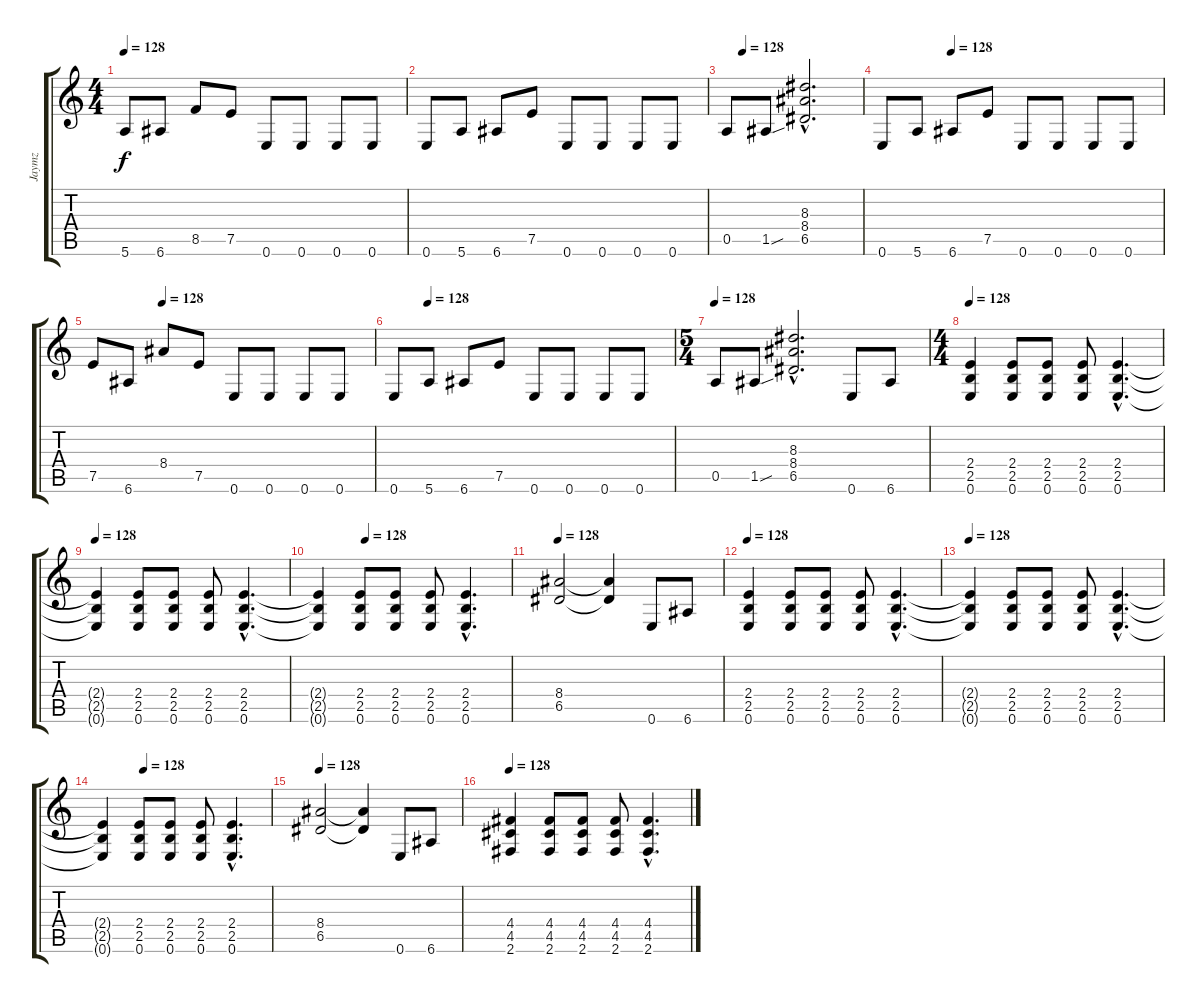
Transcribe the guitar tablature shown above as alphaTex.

\track ("Jaymz" "Jaymz") {instrument overdrivenguitar}
\staff {score tabs}
\tuning (E4 B3 G3 D3 A2 E2) {hide}
\ts (4 4)
\tempo 128
\clef g2
\ks c
5.6.8{dy f} 6.6.8 8.5.8 7.5.8 0.6.8 0.6.8 0.6.8 0.6.8 |
0.6.8 5.6.8 6.6.8 7.5.8 0.6.8 0.6.8 0.6.8 0.6.8 |
\tempo (128 0.125)
0.5.8 1.5{sou}.8 (8.3{hac} 8.4{hac} 6.5{hac}).2{d} |
\tempo (128 0.25)
0.6.8 5.6.8 6.6.8 7.5.8 0.6.8 0.6.8 0.6.8 0.6.8 |
\tempo (128 0.25)
7.5.8 6.6.8 8.4.8 7.5.8 0.6.8 0.6.8 0.6.8 0.6.8 |
\tempo (128 0.125)
0.6.8 5.6.8 6.6.8 7.5.8 0.6.8 0.6.8 0.6.8 0.6.8 |
\ts (5 4)
\tempo 128
0.5.8 1.5{sou}.8 (8.3{hac} 8.4{hac} 6.5{hac}).2{d} 0.6.8 6.6.8 |
\ts (4 4)
\tempo 128
(2.4 2.5 0.6).4 (2.4 2.5 0.6).8 (2.4 2.5 0.6).8 (2.4 2.5 0.6).8 (2.4{hac} 2.5{hac} 0.6{hac}).4{d} |
\tempo 128
(2.4{t} 2.5{t} 0.6{t}).4 (2.4 2.5 0.6).8 (2.4 2.5 0.6).8 (2.4 2.5 0.6).8 (2.4{hac} 2.5{hac} 0.6{hac}).4{d} |
\tempo (128 0.25)
(2.4{t} 2.5{t} 0.6{t}).4 (2.4 2.5 0.6).8 (2.4 2.5 0.6).8 (2.4 2.5 0.6).8 (2.4{hac} 2.5{hac} 0.6{hac}).4{d} |
\tempo 128
(8.4 6.5).2 (8.4{t} 6.5{t}).4 0.6.8 6.6.8 |
\tempo 128
(2.4 2.5 0.6).4 (2.4 2.5 0.6).8 (2.4 2.5 0.6).8 (2.4 2.5 0.6).8 (2.4{hac} 2.5{hac} 0.6{hac}).4{d} |
\tempo 128
(2.4{t} 2.5{t} 0.6{t}).4 (2.4 2.5 0.6).8 (2.4 2.5 0.6).8 (2.4 2.5 0.6).8 (2.4{hac} 2.5{hac} 0.6{hac}).4{d} |
\tempo (128 0.25)
(2.4{t} 2.5{t} 0.6{t}).4 (2.4 2.5 0.6).8 (2.4 2.5 0.6).8 (2.4 2.5 0.6).8 (2.4{hac} 2.5{hac} 0.6{hac}).4{d} |
\tempo 128
(8.4 6.5).2 (8.4{t} 6.5{t}).4 0.6.8 6.6.8 |
\tempo 128
(4.4 4.5 2.6).4 (4.4 4.5 2.6).8 (4.4 4.5 2.6).8 (4.4 4.5 2.6).8 (4.4{hac} 4.5{hac} 2.6{hac}).4{d}
